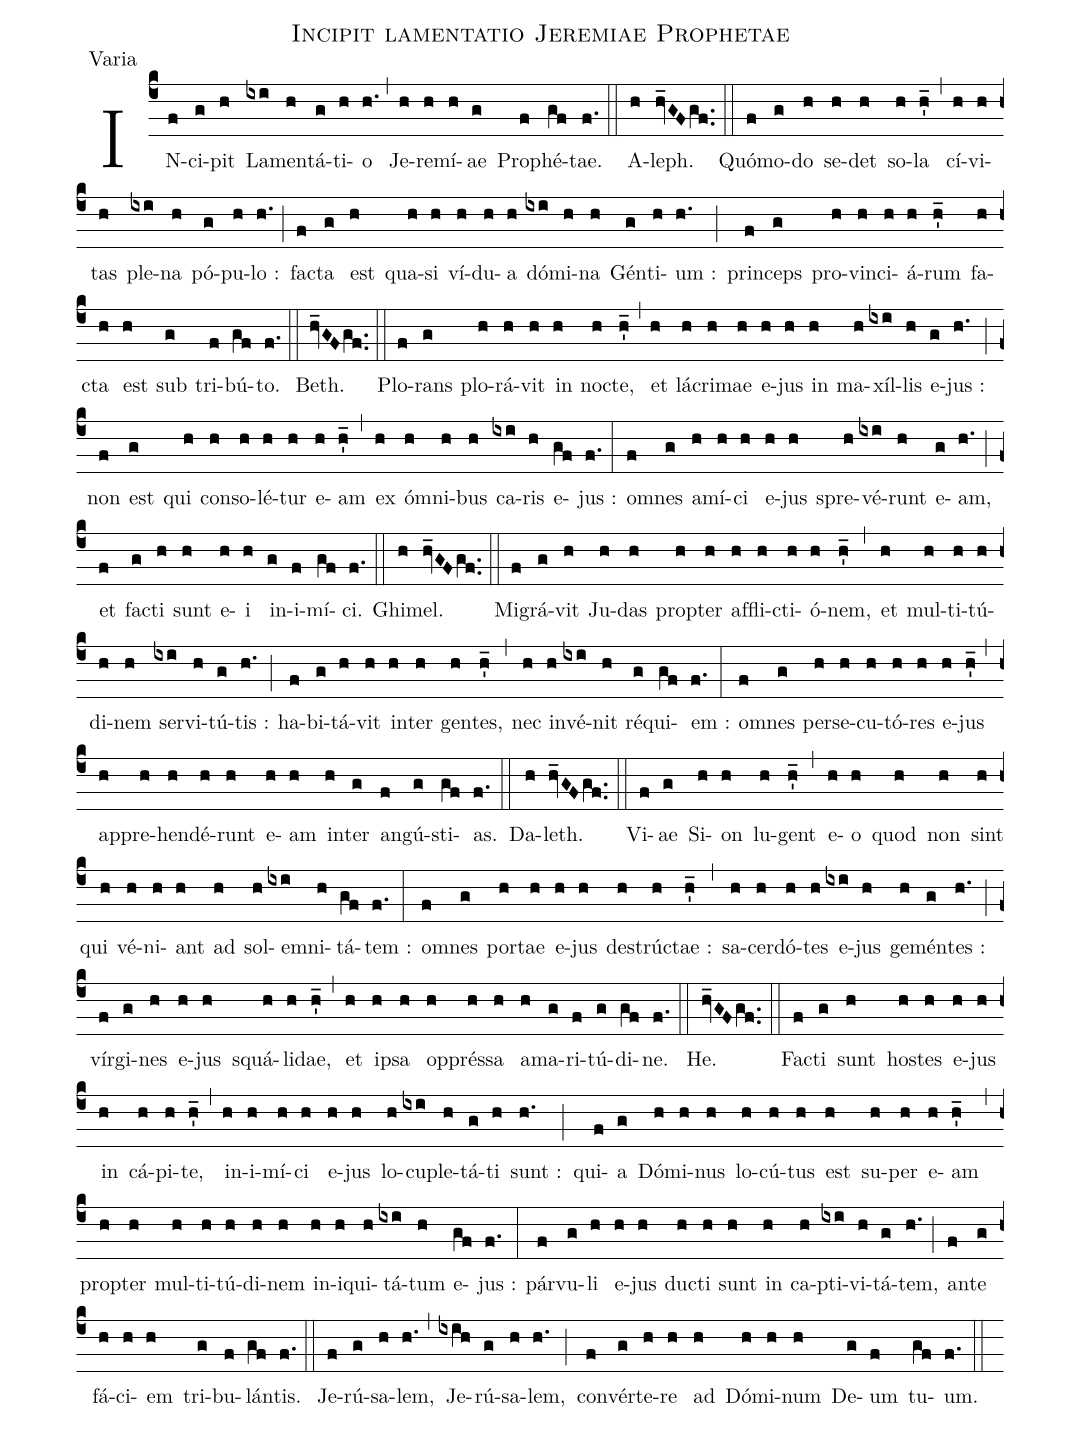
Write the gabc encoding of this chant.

name:Incipit lamentatio Jeremiae Prophetae;
office-part:Varia;
%%
(c4) IN(f)ci(g)pit(h) La(ixi)men(h)tá(g)ti(h)o(h.) (,) Je(h)re(h)mí(h)ae(g) Pro(f)phé(gf)tae.(f.) (::)
A(h)leph.(hv_GFgf..) (::) Quó(f)mo(g)do(h) se(h)det(h) so(h)la(h'_) (,) cí(h)vi(h)tas(h) ple(ixi)na(h) pó(g)pu(h)lo :(h.) (;) fa(f)cta(g) est(h) qua(h)si(h) ví(h)du(h)a(h) dó(ixi)mi(h)na(h) Gén(g)ti(h)um :(h.) (;) prin(f)ceps(g) pro(h)vin(h)ci(h)á(h)rum(h'_) fa(h)cta(h) est(h) sub(g) tri(f)bú(gf)to.(f.) (::)
Beth.(hv_GFgf..) (::) Plo(f)rans(g) plo(h)rá(h)vit(h) in(h) no(h)cte,(h'_) (,) et(h) lá(h)cri(h)mae(h) e(h)jus(h) in(h) ma(h)xíl(ixi)lis(h) e(g)jus :(h.) (;) non(f) est(g) qui(h) con(h)so(h)lé(h)tur(h) e(h)am(h'_) (,) ex(h) ó(h)mni(h)bus(h) ca(ixi)ris(h) e(gf)jus :(f.) (:) o(f)mnes(g) a(h)mí(h)ci(h) e(h)jus(h) spre(h)vé(ixi)runt(h) e(g)am,(h.) (;) et(f) fa(g)cti(h) sunt(h) e(h)i(h) in(g)i(f)mí(gf)ci.(f.) (::)
Ghi(h)mel.(hv_GFgf..) (::) Mi(f)grá(g)vit(h) Ju(h)das(h) pro(h)pter(h) af(h)fli(h)cti(h)ó(h)nem,(h'_) (,) et(h) mul(h)ti(h)tú(h)di(h)nem(h) ser(ixi)vi(h)tú(g)tis :(h.) (;) ha(f)bi(g)tá(h)vit(h) in(h)ter(h) gen(h)tes,(h'_) (,) nec(h) in(h)vé(ixi)nit(h) ré(g)qui(gf)em :(f.) (:) o(f)mnes(g) per(h)se(h)cu(h)tó(h)res(h) e(h)jus(h'_) (,) ap(h)pre(h)hen(h)dé(h)runt(h) e(h)am(h) in(h)ter(g) an(f)gú(g)sti(gf)as.(f.) (::)
Da(h)leth.(hv_GFgf..) (::) Vi(f)ae(g) Si(h)on(h) lu(h)gent(h'_) (,) e(h)o(h) quod(h) non(h) sint(h) qui(h) vé(h)ni(h)ant(h) ad(h) sol(h)e(ixi)mni(h)tá(gf)tem :(f.) (:) o(f)mnes(g) por(h)tae(h) e(h)jus(h) de(h)strú(h)ctae :(h'_) (,) sa(h)cer(h)dó(h)tes(h) e(ixi)jus(h) ge(h)mén(g)tes :(h.) (;) vír(f)gi(g)nes(h) e(h)jus(h) squá(h)li(h)dae,(h'_) (,) et(h) i(h)psa(h) op(h)prés(h)sa(h) a(h)ma(g)ri(f)tú(g)di(gf)ne.(f.) (::)
He.(hv_GFgf..) (::) Fa(f)cti(g) sunt(h) ho(h)stes(h) e(h)jus(h) in(h) cá(h)pi(h)te,(h'_) (,) in(h)i(h)mí(h)ci(h) e(h)jus(h) lo(h)cu(ixi)ple(h)tá(g)ti(h) sunt :(h.) (;) qui(f)a(g) Dó(h)mi(h)nus(h) lo(h)cú(h)tus(h) est(h) su(h)per(h) e(h)am(h'_) (,) pro(h)pter(h) mul(h)ti(h)tú(h)di(h)nem(h) in(h)i(h)qui(h)tá(ixi)tum(h) e(gf)jus :(f.) (:) pár(f)vu(g)li(h) e(h)jus(h) du(h)cti(h) sunt(h) in(h) ca(h)pti(ixi)vi(h)tá(g)tem,(h.) (;) an(f)te(g) fá(h)ci(h)em(h) tri(g)bu(f)lán(gf)tis.(f.) (::)
Je(f)rú(g)sa(h)lem,(h.) (,) Je(ixih)rú(g)sa(h)lem,(h.) (;) con(f)vér(g)te(h)re(h) ad(h) Dó(h)mi(h)num(h) De(g)um(f) tu(gf)um.(f.) (::)
